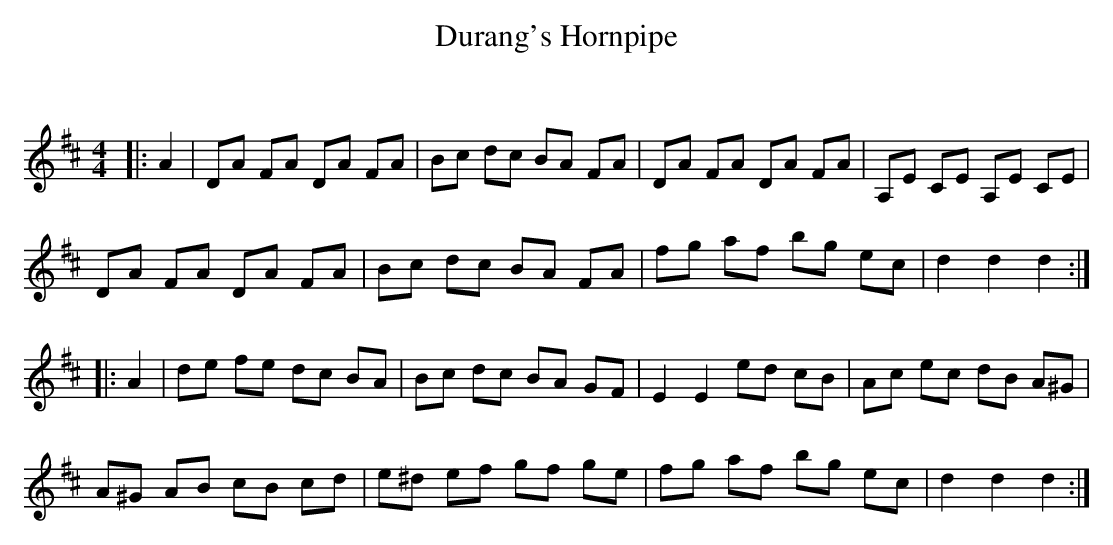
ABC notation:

X:1
T: Durang's Hornpipe
C:
Q: 232
K:D
M:4/4
L:1/8
|:A2|DA FA DA FA|Bc dc BA FA|DA FA DA FA|A,E CE A,E CE|
DA FA DA FA|Bc dc BA FA|fg af bg ec|d2 d2 d2:|
|:A2|de fe dc BA|Bc dc BA GF|E2 E2 ed cB|Ac ec dB A^G|
A^G AB cB cd|e^d ef gf ge|fg af bg ec|d2 d2 d2:|
